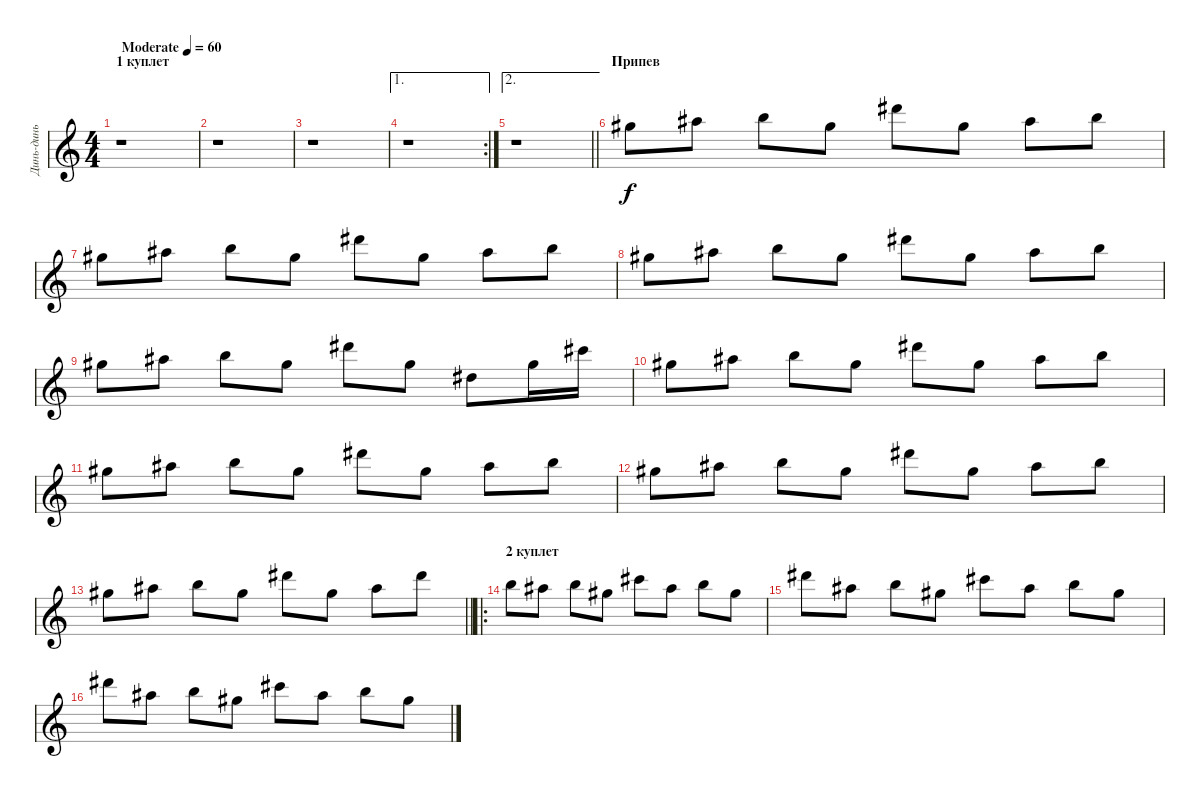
\track ("Динь-динь" "Динь-динь") {instrument vibraphone}
\staff {score}
\tuning (E4 B3 G3 D3 A2 E2) {hide}
\ts (4 4)
\section ("" "1 куплет")
\tempo (60 "Moderate")
\clef g2
\ks c
r.1{dy f instrument vibraphone} |
r.1 |
r.1 |
\ae 1
\rc 2
r.1 |
\ae 2
\barLineRight lightlight
r.1 |
\section ("" "Припев")
16.1.8 18.1.8 19.1.8 16.1.8 23.1.8 16.1.8 18.1.8 19.1.8 |
16.1.8 18.1.8 19.1.8 16.1.8 23.1.8 16.1.8 18.1.8 19.1.8 |
16.1.8 18.1.8 19.1.8 16.1.8 23.1.8 16.1.8 18.1.8 19.1.8 |
16.1.8 18.1.8 19.1.8 16.1.8 23.1.8 16.1.8 11.1.8 21.2.16 21.1.16 |
16.1.8 18.1.8 19.1.8 16.1.8 23.1.8 16.1.8 18.1.8 19.1.8 |
16.1.8 18.1.8 19.1.8 16.1.8 23.1.8 16.1.8 18.1.8 19.1.8 |
16.1.8 18.1.8 19.1.8 16.1.8 23.1.8 16.1.8 18.1.8 19.1.8 |
\barLineRight lightlight
16.1.8 18.1.8 19.1.8 16.1.8 23.1.8 16.1.8 18.1.8 23.1.8 |
\ro
\section ("" "2 куплет")
19.1.8 18.1.8 19.1.8 16.1.8 21.1.8 18.1.8 19.1.8 16.1.8 |
28.2.8 18.1.8 19.1.8 16.1.8 21.1.8 18.1.8 19.1.8 16.1.8 |
28.2.8 18.1.8 19.1.8 16.1.8 21.1.8 18.1.8 19.1.8 16.1.8
